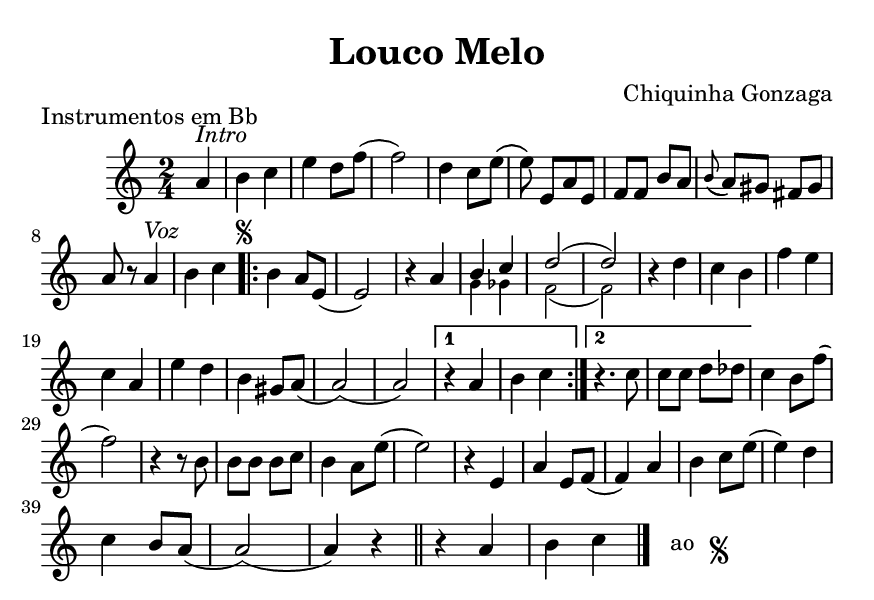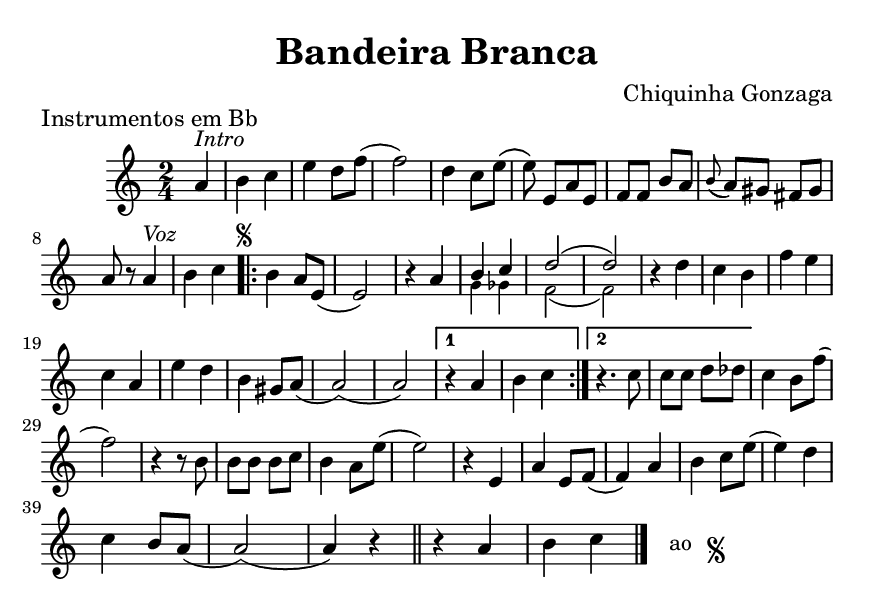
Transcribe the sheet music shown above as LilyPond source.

\version "2.18.2"

\paper{
#(set-paper-size "a6landscape")
%annotate-spacing = ##t
head-separation = .8\cm
top-margin = .8\cm
page-count = 1
print-page-number = ##f
}

\header{
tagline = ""
}

\book{
	\bookOutputName "bandeiraBranca"
	\score{
		\transpose c c { \version "2.18.2"

\relative c'' {
  \clef treble
  \key c \major
  \time 2/4

  \partial 4 
  a4^\markup { \italic Intro }
  b c 
  e d8 [ f ] 
  ( f2 ) 
  d4 c8 [ e ] 
  \( e \) e, [ a e ] 
  f f b a
  \appoggiatura b ( a ) gis fis gis
  a r8 a4^\markup { \italic Voz }
  b c
  \mark \markup { \fontsize #-4 \musicglyph #"scripts.segno" }
  
%  \repeat volta 2 {
\set Score.repeatCommands = #'(start-repeat)
	  b4 a8 e ( e2 )
	  r4 a4
	  <<
	  { b4 c d2 ( d ) } 
	  \\
	  { \tiny g,4 ges f2 ( f ) }
	  >>
	  r4 d'
	  c b
	  f' e
	  c a
	  e' d
	  b gis8 a
	  ( a2 )
	  ( a ) |
%  }
%  \alternative{ 
%	  { 

\set Score.repeatCommands = #'((volta "1"))
		  r4 a
		  b c 
\set Score.repeatCommands = #'((volta #f))
		\bar ":|."
%\set Score.repeatCommands = #'(end-repeat)
%	  }
%	  { 
\set Score.repeatCommands = #'((volta "2"))
		  r4. c8
		  c c d des
\set Score.repeatCommands = #'((volta #f))
		  c4 b8 f'
		  ( f2 )
		  r4 r8 b,8
		  b b b c
		  b4 a8 e'
		  ( e2 )
		  r4 e,
		  a4 e8 f
		  ( f4 ) a
		  b c8 e
		  ( e4 ) d \break
		  c4 b8 a
		  ( a2 )
		  ( a4 ) r4 \bar "||"
		  r4 a
		  b c \bar "|."	
%	  }  
%  }
  \cadenzaOn
      \stopStaff

	  \repeat unfold 1 {
	          s1
	          \bar ""
	        }

        % text line-aligned
        % ==================
        % Move text to the desired position
        \once \override TextScript.extra-offset = #'( -4 . -2.1)
        \once \override TextScript.word-space = #1.5
        %| <>^\markup \general-align #Y #2 { \center-column { \line { "ao" \fontsize #-5 \musicglyph #"scripts.segno" } } }
		<>^\markup { \center-column { } \line { "ao" \fontsize #-1 \musicglyph #"scripts.segno" } }
		\repeat unfold 2 {
		          s1
		          \bar ""
		        }
        % Resume bar count and show staff lines again
   \cadenzaOff
%  \bar "|."
}
 }
		\layout{
		#(layout-set-staff-size 19)
		}
	}
	\header{
		title = "Bandeira Branca"
		composer = "Chiquinha Gonzaga"
		piece = "Instrumentos em Bb"
	}
}

\book{
	\bookOutputName "Loucuralouca"
	\header{
		title = "Louco Melo"
		composer = "Chiquinha Gonzaga"
		piece = "Instrumentos em Bb"
	}
	\version "2.18.2"

\relative c'' {
  \clef treble
  \key c \major
  \time 2/4

  \partial 4 
  a4^\markup { \italic Intro }
  b c 
  e d8 [ f ] 
  ( f2 ) 
  d4 c8 [ e ] 
  \( e \) e, [ a e ] 
  f f b a
  \appoggiatura b ( a ) gis fis gis
  a r8 a4^\markup { \italic Voz }
  b c
  \mark \markup { \fontsize #-4 \musicglyph #"scripts.segno" }
  
%  \repeat volta 2 {
\set Score.repeatCommands = #'(start-repeat)
	  b4 a8 e ( e2 )
	  r4 a4
	  <<
	  { b4 c d2 ( d ) } 
	  \\
	  { \tiny g,4 ges f2 ( f ) }
	  >>
	  r4 d'
	  c b
	  f' e
	  c a
	  e' d
	  b gis8 a
	  ( a2 )
	  ( a ) |
%  }
%  \alternative{ 
%	  { 

\set Score.repeatCommands = #'((volta "1"))
		  r4 a
		  b c 
\set Score.repeatCommands = #'((volta #f))
		\bar ":|."
%\set Score.repeatCommands = #'(end-repeat)
%	  }
%	  { 
\set Score.repeatCommands = #'((volta "2"))
		  r4. c8
		  c c d des
\set Score.repeatCommands = #'((volta #f))
		  c4 b8 f'
		  ( f2 )
		  r4 r8 b,8
		  b b b c
		  b4 a8 e'
		  ( e2 )
		  r4 e,
		  a4 e8 f
		  ( f4 ) a
		  b c8 e
		  ( e4 ) d \break
		  c4 b8 a
		  ( a2 )
		  ( a4 ) r4 \bar "||"
		  r4 a
		  b c \bar "|."	
%	  }  
%  }
  \cadenzaOn
      \stopStaff

	  \repeat unfold 1 {
	          s1
	          \bar ""
	        }

        % text line-aligned
        % ==================
        % Move text to the desired position
        \once \override TextScript.extra-offset = #'( -4 . -2.1)
        \once \override TextScript.word-space = #1.5
        %| <>^\markup \general-align #Y #2 { \center-column { \line { "ao" \fontsize #-5 \musicglyph #"scripts.segno" } } }
		<>^\markup { \center-column { } \line { "ao" \fontsize #-1 \musicglyph #"scripts.segno" } }
		\repeat unfold 2 {
		          s1
		          \bar ""
		        }
        % Resume bar count and show staff lines again
   \cadenzaOff
%  \bar "|."
}

}